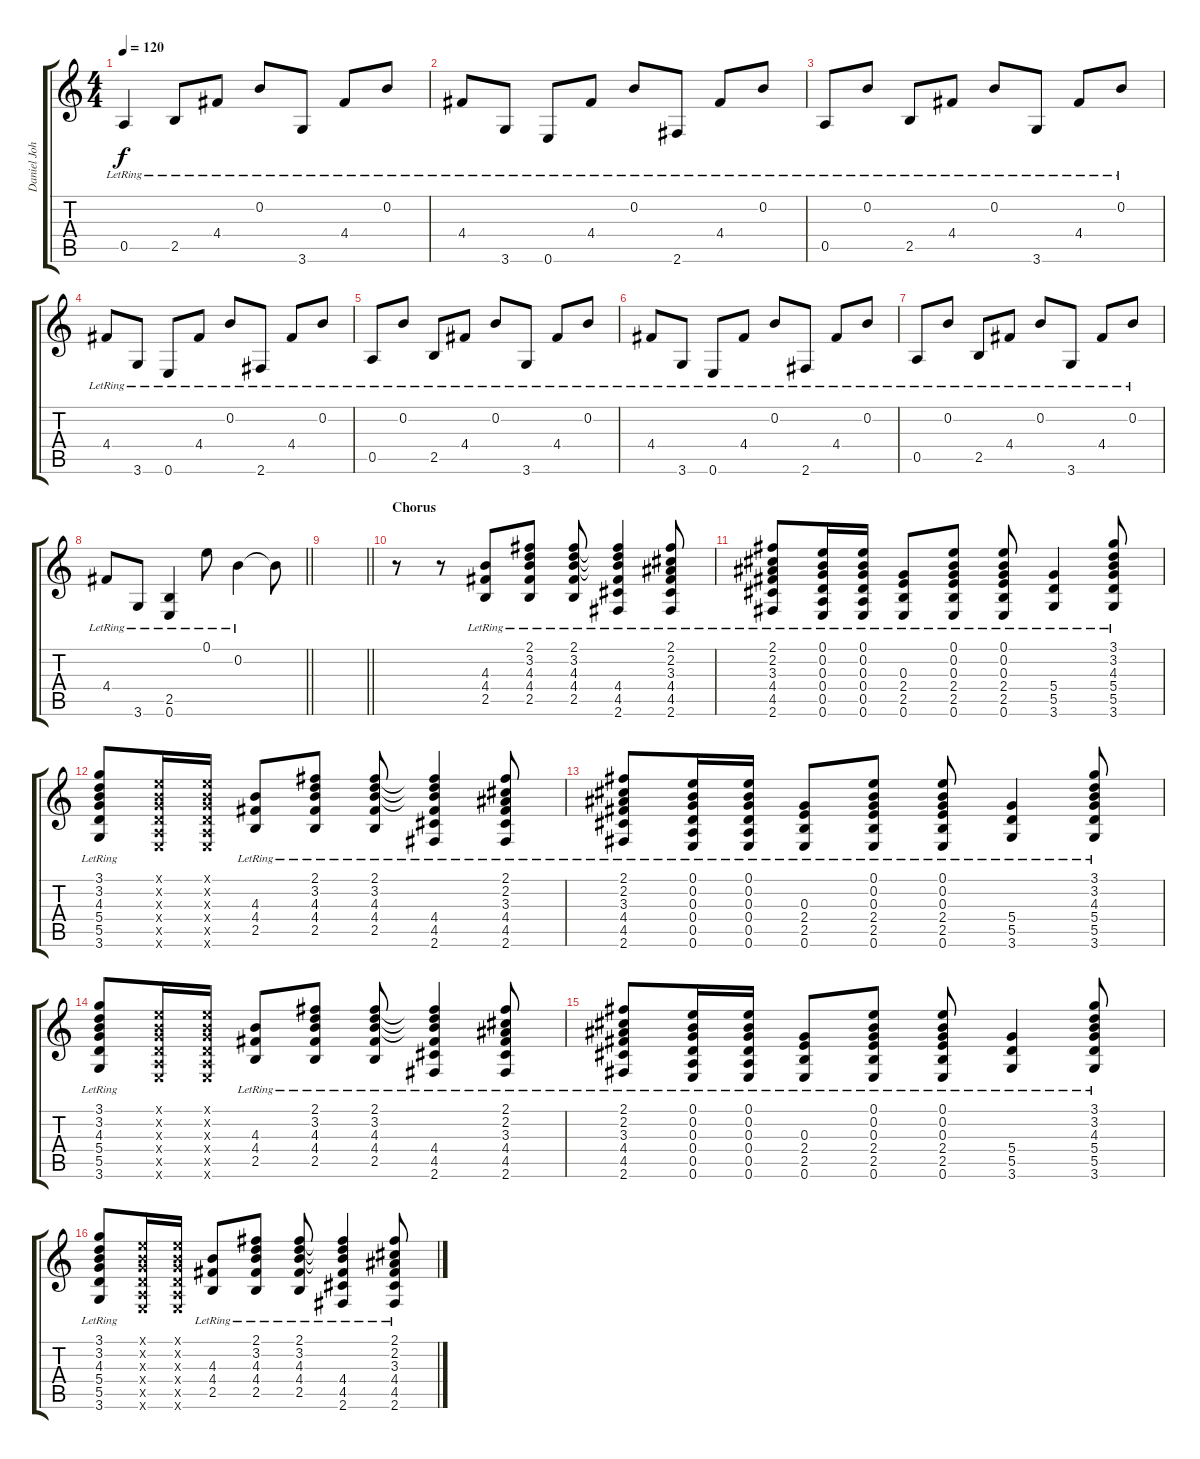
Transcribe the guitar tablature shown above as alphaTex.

\track ("Daniel Johns(acoustic)" "Daniel Joh") {instrument acousticguitarsteel}
\staff {score tabs}
\tuning (E4 B3 G3 D3 A2 E2) {hide}
\ts (4 4)
\tempo 120
\clef g2
\ks c
0.5{lr}.4{dy f} 2.5{lr}.8 4.4{lr}.8 0.2{lr}.8 3.6{lr}.8 4.4{lr}.8 0.2{lr}.8 |
4.4{lr}.8 3.6{lr}.8 0.6{lr}.8 4.4{lr}.8 0.2{lr}.8 2.6{lr}.8 4.4{lr}.8 0.2{lr}.8 |
0.5{lr}.8 0.2{lr}.8 2.5{lr}.8 4.4{lr}.8 0.2{lr}.8 3.6{lr}.8 4.4{lr}.8 0.2{lr}.8 |
4.4{lr}.8 3.6{lr}.8 0.6{lr}.8 4.4{lr}.8 0.2{lr}.8 2.6{lr}.8 4.4{lr}.8 0.2{lr}.8 |
0.5{lr}.8 0.2{lr}.8 2.5{lr}.8 4.4{lr}.8 0.2{lr}.8 3.6{lr}.8 4.4{lr}.8 0.2{lr}.8 |
4.4{lr}.8 3.6{lr}.8 0.6{lr}.8 4.4{lr}.8 0.2{lr}.8 2.6{lr}.8 4.4{lr}.8 0.2{lr}.8 |
0.5{lr}.8 0.2{lr}.8 2.5{lr}.8 4.4{lr}.8 0.2{lr}.8 3.6{lr}.8 4.4{lr}.8 0.2{lr}.8 |
\barLineRight lightlight
4.4{lr}.8 3.6{lr}.8 (2.5{lr} 0.6{lr}).4 0.1{lr}.8 0.2{lr}.4 0.2{t}.8 |
\section ("" "")
\barLineRight lightlight
|
\section ("" "Chorus")
r.8 r.8 (4.3{lr} 4.4{lr} 2.5{lr}).8 (2.1{lr} 3.2{lr} 4.3{lr} 4.4{lr} 2.5{lr}).8 (2.1{lr} 3.2{lr} 4.3{lr} 4.4{lr} 2.5{lr}).8 (2.1{t} 3.2{t} 4.3{t} 4.4{lr} 4.5{lr} 2.6{lr}).4 (2.1{lr} 2.2{lr} 3.3{lr} 4.4{lr} 4.5{lr} 2.6{lr}).8 |
(2.1{lr} 2.2{lr} 3.3{lr} 4.4{lr} 4.5{lr} 2.6{lr}).8 (0.1{lr} 0.2{lr} 0.3{lr} 0.4{lr} 0.5{lr} 0.6{lr}).16 (0.1{lr} 0.2{lr} 0.3{lr} 0.4{lr} 0.5{lr} 0.6{lr}).16 (0.3{lr} 2.4{lr} 2.5{lr} 0.6{lr}).8 (0.1{lr} 0.2{lr} 0.3{lr} 2.4{lr} 2.5{lr} 0.6{lr}).8 (0.1{lr} 0.2{lr} 0.3{lr} 2.4{lr} 2.5{lr} 0.6{lr}).8 (5.4{lr} 5.5{lr} 3.6{lr}).4 (3.1{lr} 3.2{lr} 4.3{lr} 5.4{lr} 5.5{lr} 3.6{lr}).8 |
(3.1{lr} 3.2{lr} 4.3{lr} 5.4{lr} 5.5{lr} 3.6{lr}).8 (0.1{x} 0.2{x} 0.3{x} 0.4{x} 0.5{x} 0.6{x}).16 (0.1{x} 0.2{x} 0.3{x} 0.4{x} 0.5{x} 0.6{x}).16 (4.3{lr} 4.4{lr} 2.5{lr}).8 (2.1{lr} 3.2{lr} 4.3{lr} 4.4{lr} 2.5{lr}).8 (2.1{lr} 3.2{lr} 4.3{lr} 4.4{lr} 2.5{lr}).8 (2.1{t} 3.2{t} 4.3{t} 4.4{lr} 4.5{lr} 2.6{lr}).4 (2.1{lr} 2.2{lr} 3.3{lr} 4.4{lr} 4.5{lr} 2.6{lr}).8 |
(2.1{lr} 2.2{lr} 3.3{lr} 4.4{lr} 4.5{lr} 2.6{lr}).8 (0.1{lr} 0.2{lr} 0.3{lr} 0.4{lr} 0.5{lr} 0.6{lr}).16 (0.1{lr} 0.2{lr} 0.3{lr} 0.4{lr} 0.5{lr} 0.6{lr}).16 (0.3{lr} 2.4{lr} 2.5{lr} 0.6{lr}).8 (0.1{lr} 0.2{lr} 0.3{lr} 2.4{lr} 2.5{lr} 0.6{lr}).8 (0.1{lr} 0.2{lr} 0.3{lr} 2.4{lr} 2.5{lr} 0.6{lr}).8 (5.4{lr} 5.5{lr} 3.6{lr}).4 (3.1{lr} 3.2{lr} 4.3{lr} 5.4{lr} 5.5{lr} 3.6{lr}).8 |
(3.1{lr} 3.2{lr} 4.3{lr} 5.4{lr} 5.5{lr} 3.6{lr}).8 (0.1{x} 0.2{x} 0.3{x} 0.4{x} 0.5{x} 0.6{x}).16 (0.1{x} 0.2{x} 0.3{x} 0.4{x} 0.5{x} 0.6{x}).16 (4.3{lr} 4.4{lr} 2.5{lr}).8 (2.1{lr} 3.2{lr} 4.3{lr} 4.4{lr} 2.5{lr}).8 (2.1{lr} 3.2{lr} 4.3{lr} 4.4{lr} 2.5{lr}).8 (2.1{t} 3.2{t} 4.3{t} 4.4{lr} 4.5{lr} 2.6{lr}).4 (2.1{lr} 2.2{lr} 3.3{lr} 4.4{lr} 4.5{lr} 2.6{lr}).8 |
(2.1{lr} 2.2{lr} 3.3{lr} 4.4{lr} 4.5{lr} 2.6{lr}).8 (0.1{lr} 0.2{lr} 0.3{lr} 0.4{lr} 0.5{lr} 0.6{lr}).16 (0.1{lr} 0.2{lr} 0.3{lr} 0.4{lr} 0.5{lr} 0.6{lr}).16 (0.3{lr} 2.4{lr} 2.5{lr} 0.6{lr}).8 (0.1{lr} 0.2{lr} 0.3{lr} 2.4{lr} 2.5{lr} 0.6{lr}).8 (0.1{lr} 0.2{lr} 0.3{lr} 2.4{lr} 2.5{lr} 0.6{lr}).8 (5.4{lr} 5.5{lr} 3.6{lr}).4 (3.1{lr} 3.2{lr} 4.3{lr} 5.4{lr} 5.5{lr} 3.6{lr}).8 |
(3.1{lr} 3.2{lr} 4.3{lr} 5.4{lr} 5.5{lr} 3.6{lr}).8 (0.1{x} 0.2{x} 0.3{x} 0.4{x} 0.5{x} 0.6{x}).16 (0.1{x} 0.2{x} 0.3{x} 0.4{x} 0.5{x} 0.6{x}).16 (4.3{lr} 4.4{lr} 2.5{lr}).8 (2.1{lr} 3.2{lr} 4.3{lr} 4.4{lr} 2.5{lr}).8 (2.1{lr} 3.2{lr} 4.3{lr} 4.4{lr} 2.5{lr}).8 (2.1{t} 3.2{t} 4.3{t} 4.4{lr} 4.5{lr} 2.6{lr}).4 (2.1{lr} 2.2{lr} 3.3{lr} 4.4{lr} 4.5{lr} 2.6{lr}).8
